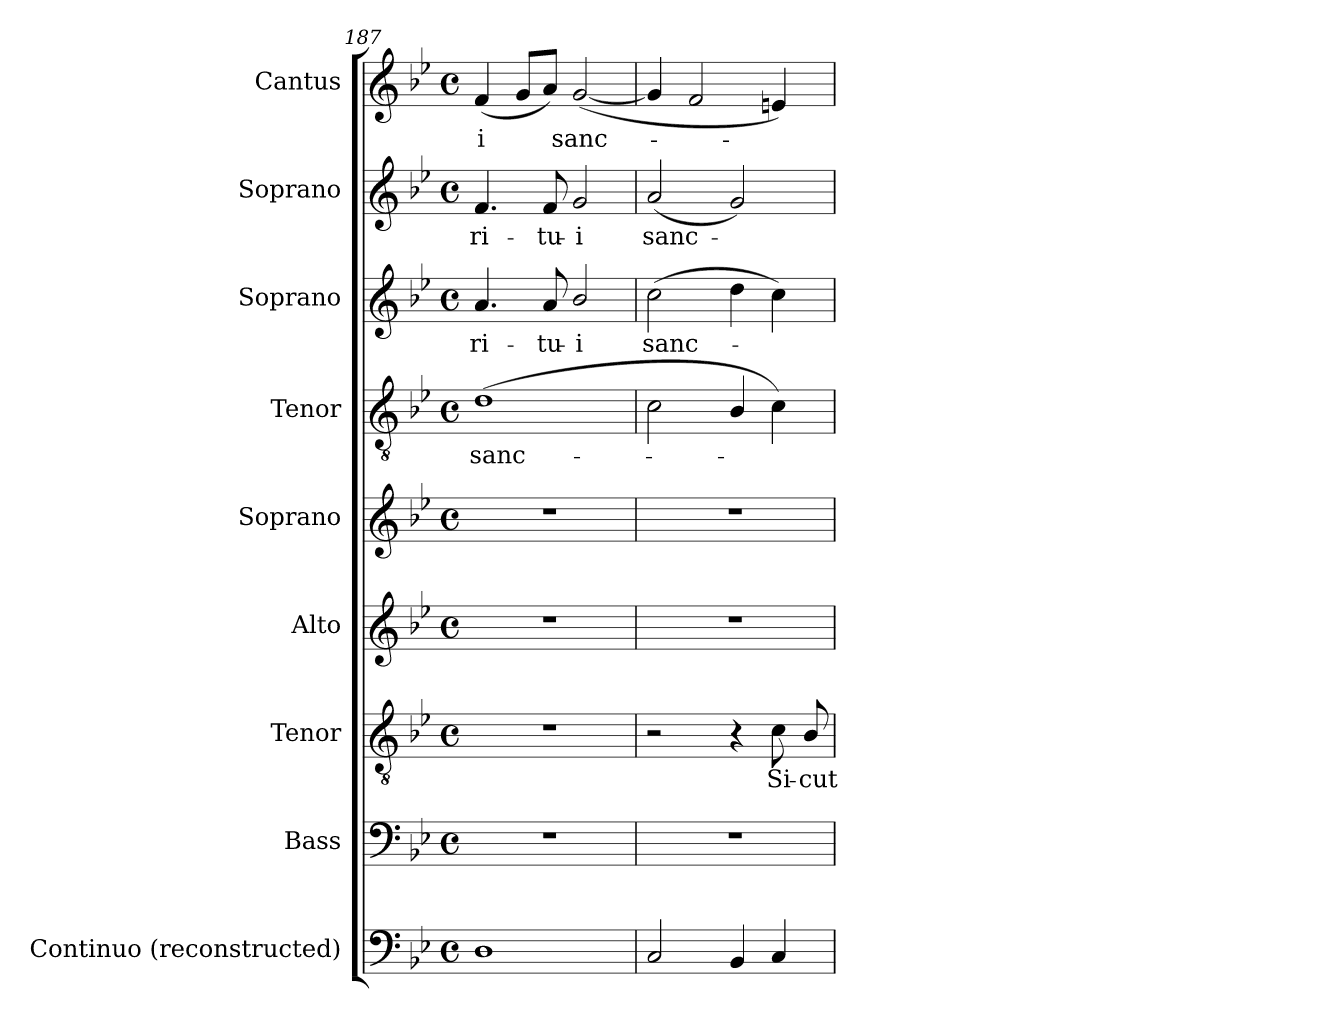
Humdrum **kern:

**kern	**kern	**kern	**text	**kern	**kern	**kern	**text	**kern	**text	**kern	**text	**kern	**text
*part9	*part8	*part7	*part7	*part6	*part5	*part4	*part4	*part3	*part3	*part2	*part2	*part1	*part1
*staff9	*staff8	*staff7	*staff7	*staff6	*staff5	*staff4	*staff4	*staff3	*staff3	*staff2	*staff2	*staff1	*staff1
*I"Continuo (reconstructed)	*I"Bass	*I"Tenor	*	*I"Alto	*I"Soprano	*I"Tenor	*	*I"Soprano	*	*I"Soprano	*	*I"Cantus	*
*I'Cont.	*I'B.	*I'T.	*	*I'A.	*I'S.	*I'T.	*	*I'S.	*	*I'S.	*	*	*
*clefF4	*clefF4	*clefGv2	*	*clefG2	*clefG2	*clefGv2	*	*clefG2	*	*clefG2	*	*clefG2	*
*	*	*ITrd7c12	*	*	*	*ITrd7c12	*	*	*	*	*	*	*
*k[b-e-]	*k[b-e-]	*k[b-e-]	*	*k[b-e-]	*k[b-e-]	*k[b-e-]	*	*k[b-e-]	*	*k[b-e-]	*	*k[b-e-]	*
*g:	*g:	*g:	*	*g:	*g:	*g:	*	*g:	*	*g:	*	*g:	*
*M4/4	*M4/4	*M4/4	*	*M4/4	*M4/4	*M4/4	*	*M4/4	*	*M4/4	*	*M4/4	*
*met(c)	*met(c)	*met(c)	*	*met(c)	*met(c)	*met(c)	*	*met(c)	*	*met(c)	*	*met(c)	*
=187	=187	=187	=187	=187	=187	=187	=187	=187	=187	=187	=187	=187	=187
!	!	!	!	!	!	!	!LO:LY:b:color=#000000	!	!	!	!	!	!
!	!	!	!	!	!	!	!	!	!LO:LY:b:color=#000000	!	!	!	!
!	!	!	!	!	!	!	!	!	!	!	!LO:LY:b:color=#000000	!	!
!	!	!	!	!	!	!	!	!	!	!	!	!	!LO:LY:b:color=#000000
1Di	1r	1r	.	1r	1r	(1Di	sanc-	4.ai/	-ri-	4.fi/	-ri-	(4fi/	-i
.	.	.	.	.	.	.	.	.	.	.	.	8gi/L	.
!	!	!	!	!	!	!	!	!	!LO:LY:b:color=#000000	!	!	!	!
!	!	!	!	!	!	!	!	!	!	!	!LO:LY:b:color=#000000	!	!
.	.	.	.	.	.	.	.	8ai/	-tu-	8fi/	-tu-	8ai/J)	.
!	!	!	!	!	!	!	!	!	!LO:LY:b:color=#000000	!	!	!	!
!	!	!	!	!	!	!	!	!	!	!	!LO:LY:b:color=#000000	!	!
!	!	!	!	!	!	!	!	!	!	!	!	!	!LO:LY:b:color=#000000
.	.	.	.	.	.	.	.	2b-i/	-i	2gi/	-i	([2gi/	sanc-
=188	=188	=188	=188	=188	=188	=188	=188	=188	=188	=188	=188	=188	=188
!	!	!	!	!	!	!	!	!	!LO:LY:b:color=#000000	!	!	!	!
!	!	!	!	!	!	!	!	!	!	!	!LO:LY:b:color=#000000	!	!
2Ci/	1r	2r	.	1r	1r	2Ci\	.	(2cci\	sanc-	(2ai/	sanc-	4gi/]	.
.	.	.	.	.	.	.	.	.	.	.	.	2fi/	.
4BB-i/	.	4r	.	.	.	4BB-i/	.	4ddi\	.	2gi/)	.	.	.
!	!	!	!LO:LY:b:color=#000000	!	!	!	!	!	!	!	!	!	!
4Ci/	.	8Ci\	Si-	.	.	4Ci\)	.	4cci\)	.	.	.	4ei/)	.
!	!	!	!LO:LY:b:color=#000000	!	!	!	!	!	!	!	!	!	!
.	.	8BB-i/	-cut	.	.	.	.	.	.	.	.	.	.
=	=	=	=	=	=	=	=	=	=	=	=	=	=
*-	*-	*-	*-	*-	*-	*-	*-	*-	*-	*-	*-	*-	*-
